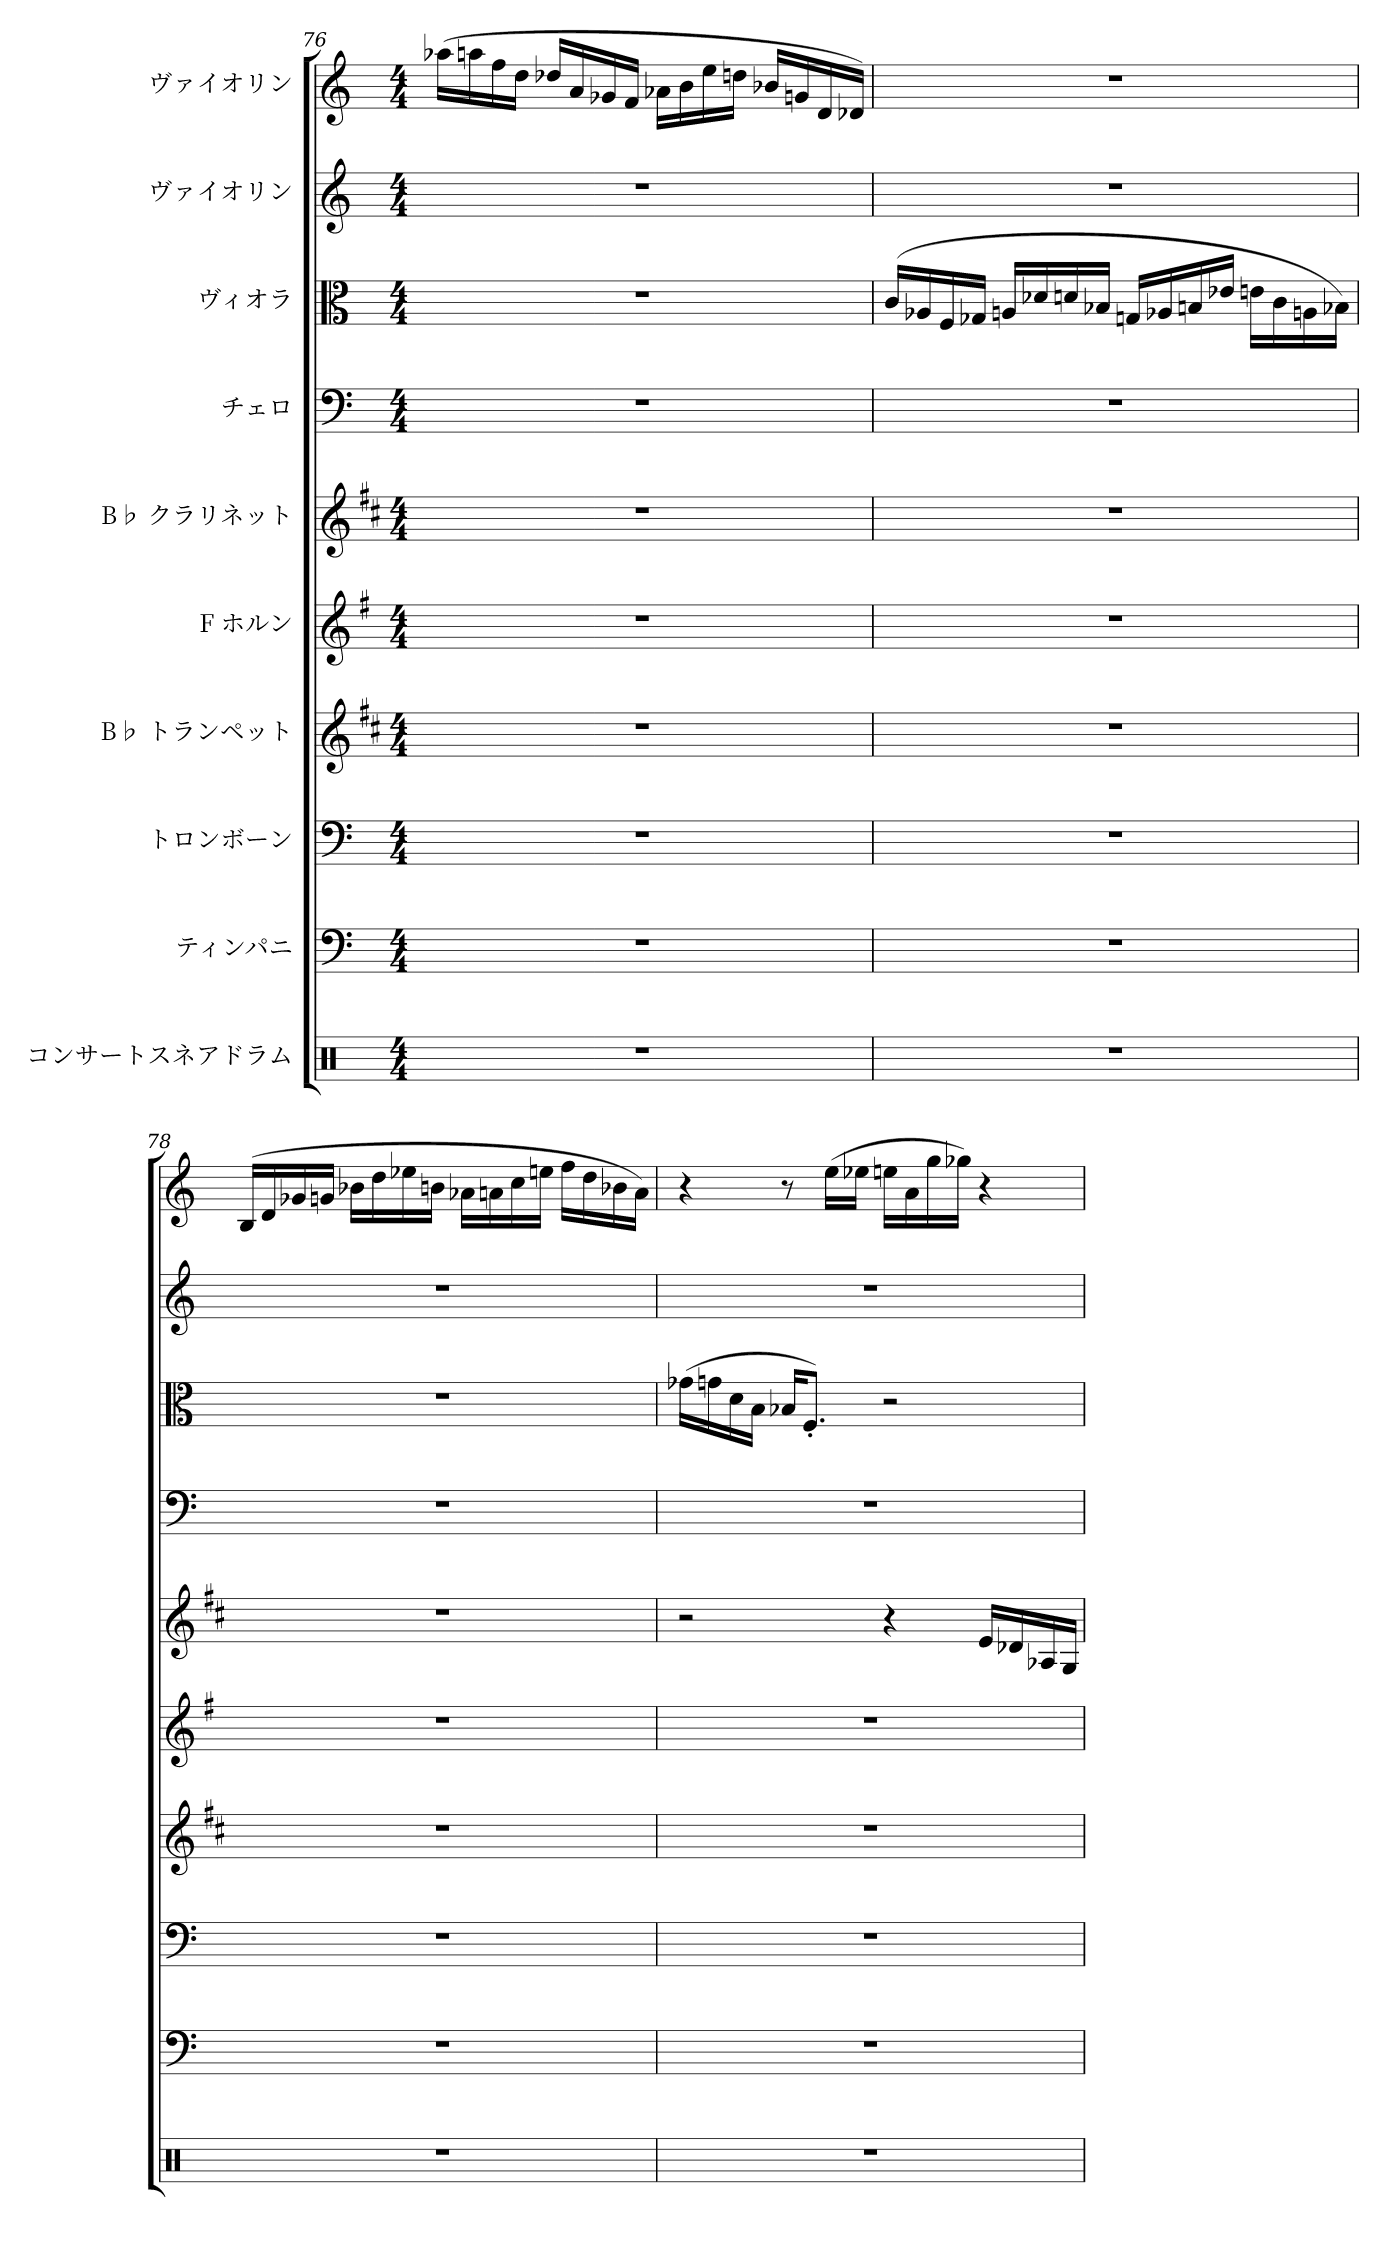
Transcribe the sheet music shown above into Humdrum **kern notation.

**kern	**kern	**kern	**kern	**kern	**kern	**kern	**kern	**kern	**kern
*part10	*part9	*part8	*part7	*part6	*part5	*part4	*part3	*part2	*part1
*staff10	*staff9	*staff8	*staff7	*staff6	*staff5	*staff4	*staff3	*staff2	*staff1
*I"コンサートスネアドラム	*I"ティンパニ	*I"トロンボーン	*I"B♭ トランペット	*I"F ホルン	*I"B♭ クラリネット	*I"チェロ	*I"ヴィオラ	*I"ヴァイオリン	*I"ヴァイオリン
!!LO:PB:g=z
*clefX	*clefF4	*clefF4	*clefG2	*clefG2	*clefG2	*clefF4	*clefC3	*clefG2	*clefG2
*	*	*	*ITrd1c2	*ITrd4c7	*ITrd1c2	*	*	*	*
*k[]	*k[]	*k[]	*k[]	*k[]	*k[]	*k[]	*k[]	*k[]	*k[]
*M4/4	*M4/4	*M4/4	*M4/4	*M4/4	*M4/4	*M4/4	*M4/4	*M4/4	*M4/4
=76	=76	=76	=76	=76	=76	=76	=76	=76	=76
1r	1r	1r	1r	1r	1r	1r	1r	1r	(>16aa-X\LL
.	.	.	.	.	.	.	.	.	16aan\
.	.	.	.	.	.	.	.	.	16ff\
.	.	.	.	.	.	.	.	.	16dd\JJ
.	.	.	.	.	.	.	.	.	16dd-X/LL
.	.	.	.	.	.	.	.	.	16a/
.	.	.	.	.	.	.	.	.	16g-X/
.	.	.	.	.	.	.	.	.	16f/JJ
.	.	.	.	.	.	.	.	.	16a-X\LL
.	.	.	.	.	.	.	.	.	16b\
.	.	.	.	.	.	.	.	.	16ee\
.	.	.	.	.	.	.	.	.	16ddn\JJ
.	.	.	.	.	.	.	.	.	16b-X/LL
.	.	.	.	.	.	.	.	.	16gn/
.	.	.	.	.	.	.	.	.	16d/
.	.	.	.	.	.	.	.	.	16d-X/JJ)
!!LO:PB:g=z
=77	=77	=77	=77	=77	=77	=77	=77	=77	=77
1r	1r	1r	1r	1r	1r	1r	(>16c/LL	1r	1r
.	.	.	.	.	.	.	16A-X/	.	.
.	.	.	.	.	.	.	16F/	.	.
.	.	.	.	.	.	.	16G-X/JJ	.	.
.	.	.	.	.	.	.	16An/LL	.	.
.	.	.	.	.	.	.	16d-X/	.	.
.	.	.	.	.	.	.	16dn/	.	.
.	.	.	.	.	.	.	16B-X/JJ	.	.
.	.	.	.	.	.	.	16Gn/LL	.	.
.	.	.	.	.	.	.	16A-X/	.	.
.	.	.	.	.	.	.	16Bn/	.	.
.	.	.	.	.	.	.	16e-X/JJ	.	.
.	.	.	.	.	.	.	16en\LL	.	.
.	.	.	.	.	.	.	16c\	.	.
.	.	.	.	.	.	.	16An\	.	.
.	.	.	.	.	.	.	16B-X\JJ)	.	.
!!LO:PB:g=z
=78	=78	=78	=78	=78	=78	=78	=78	=78	=78
1r	1r	1r	1r	1r	1r	1r	1r	1r	(>16B/LL
.	.	.	.	.	.	.	.	.	16d/
.	.	.	.	.	.	.	.	.	16g-X/
.	.	.	.	.	.	.	.	.	16gn/JJ
.	.	.	.	.	.	.	.	.	16b-X\LL
.	.	.	.	.	.	.	.	.	16dd\
.	.	.	.	.	.	.	.	.	16ee-X\
.	.	.	.	.	.	.	.	.	16bn\JJ
.	.	.	.	.	.	.	.	.	16a-X\LL
.	.	.	.	.	.	.	.	.	16an\
.	.	.	.	.	.	.	.	.	16cc\
.	.	.	.	.	.	.	.	.	16een\JJ
.	.	.	.	.	.	.	.	.	16ff\LL
.	.	.	.	.	.	.	.	.	16dd\
.	.	.	.	.	.	.	.	.	16b-X\
.	.	.	.	.	.	.	.	.	16a\JJ)
=79	=79	=79	=79	=79	=79	=79	=79	=79	=79
1r	1r	1r	1r	1r	2r	1r	(>16g-X\LL	1r	4r
.	.	.	.	.	.	.	16gn\	.	.
.	.	.	.	.	.	.	16d\	.	.
.	.	.	.	.	.	.	16B\JJ	.	.
.	.	.	.	.	.	.	16B-X/KL	.	8r
.	.	.	.	.	.	.	8.F'/J)	.	.
.	.	.	.	.	.	.	.	.	(>16ee\LL
.	.	.	.	.	.	.	.	.	16ee-X\JJ
.	.	.	.	.	4r	.	2r	.	16een\LL
.	.	.	.	.	.	.	.	.	16a\
.	.	.	.	.	.	.	.	.	16gg\
.	.	.	.	.	.	.	.	.	16gg-X\JJ)
.	.	.	.	.	16d/LL	.	.	.	4r
.	.	.	.	.	16c-X/	.	.	.	.
.	.	.	.	.	16G-X/	.	.	.	.
.	.	.	.	.	16F/JJ	.	.	.	.
=	=	=	=	=	=	=	=	=	=
*-	*-	*-	*-	*-	*-	*-	*-	*-	*-
